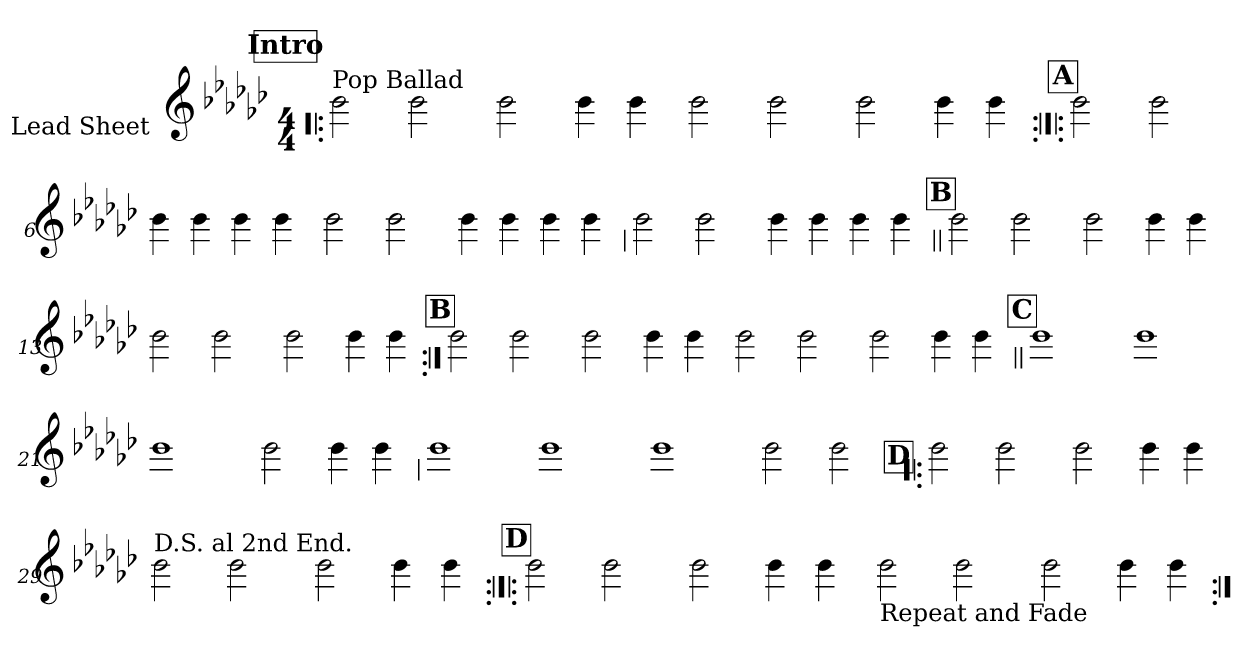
**kern
*part1
*staff1
*I"Lead Sheet
*stria0
*clefG2
*k[b-e-a-d-g-c-]
*e-:
*M4/4
*MM84
!!LO:REH:place=s1:a:t=Intro
=1!|:
!LO:TX:a:t=Pop Ballad
2b-
2b-
=2-
2b-
4b-
4b-
=3-
2b-
2b-
=4-
2b-
4b-
4b-
!!LO:LB:g=z
!!LO:REH:place=s1:a:t=A
=5:|!|:
2b-
2b-
=6-
4b-
4b-
4b-
4b-
=7-
2b-
2b-
=8-
4b-
4b-
4b-
4b-
!!LO:LB:g=z
=9
2b-
2b-
=10-
4b-
4b-
4b-
4b-
!!LO:LB:g=z
!!LO:REH:place=s1:a:t=B
=11||
2b-
2b-
=12-
2b-
4b-
4b-
=13-
2b-
2b-
=14-
2b-
4b-
4b-
!!LO:LB:g=z
!!LO:REH:place=s1:a:t=B
=15:|!
2b-
2b-
=16-
2b-
4b-
4b-
=17-
2b-
2b-
=18-
2b-
4b-
4b-
!!LO:LB:g=z
!!LO:REH:place=s1:a:t=C
=19||
1b-
=20-
1b-
=21-
1b-
=22-
2b-
4b-
4b-
!!LO:LB:g=z
=23
1b-
=24-
1b-
=25-
1b-
=26-
2b-
2b-
!!LO:LB:g=z
!!LO:REH:place=s1:a:t=D
=27!|:
2b-
2b-
=28-
2b-
4b-
4b-
=29-
!LO:TX:a:t=D.S. al 2nd End.
2b-
2b-
=30-
2b-
4b-
4b-
!!LO:LB:g=z
!!LO:REH:place=s1:a:t=D
=31:|!|:
2b-
2b-
=32-
2b-
4b-
4b-
=33-
!LO:TX:b:t=Repeat and Fade
2b-
2b-
=34-
2b-
4b-
4b-
=:|!
*-
